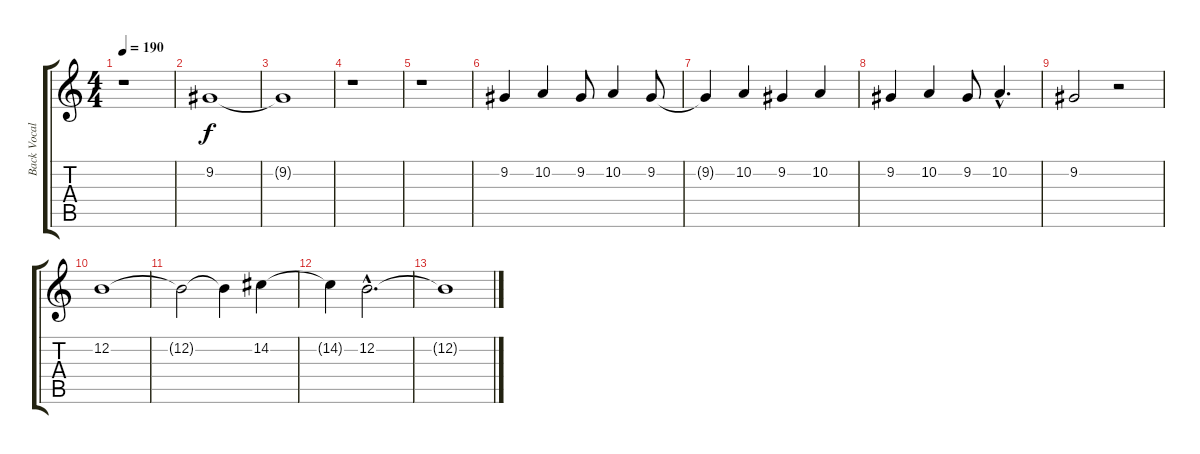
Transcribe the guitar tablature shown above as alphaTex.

\track ("Back Vocals" "Back Vocal") {instrument clarinet}
\staff {score tabs}
\tuning (E4 B3 G3 D3 A2 E2) {hide}
\ts (4 4)
\tempo 190
\clef g2
\ks c
r.1{dy f} |
9.2.1 |
9.2{t}.1 |
r.1 |
r.1 |
9.2.4 10.2.4 9.2.8 10.2.4 9.2.8 |
9.2{t}.4 10.2.4 9.2.4 10.2.4 |
9.2.4 10.2.4 9.2.8 10.2{hac}.4{d} |
9.2.2 r.2 |
12.2.1 |
12.2{t}.2 12.2{t}.4 14.2.4 |
14.2{t}.4 12.2{hac}.2{d} |
12.2{t}.1
